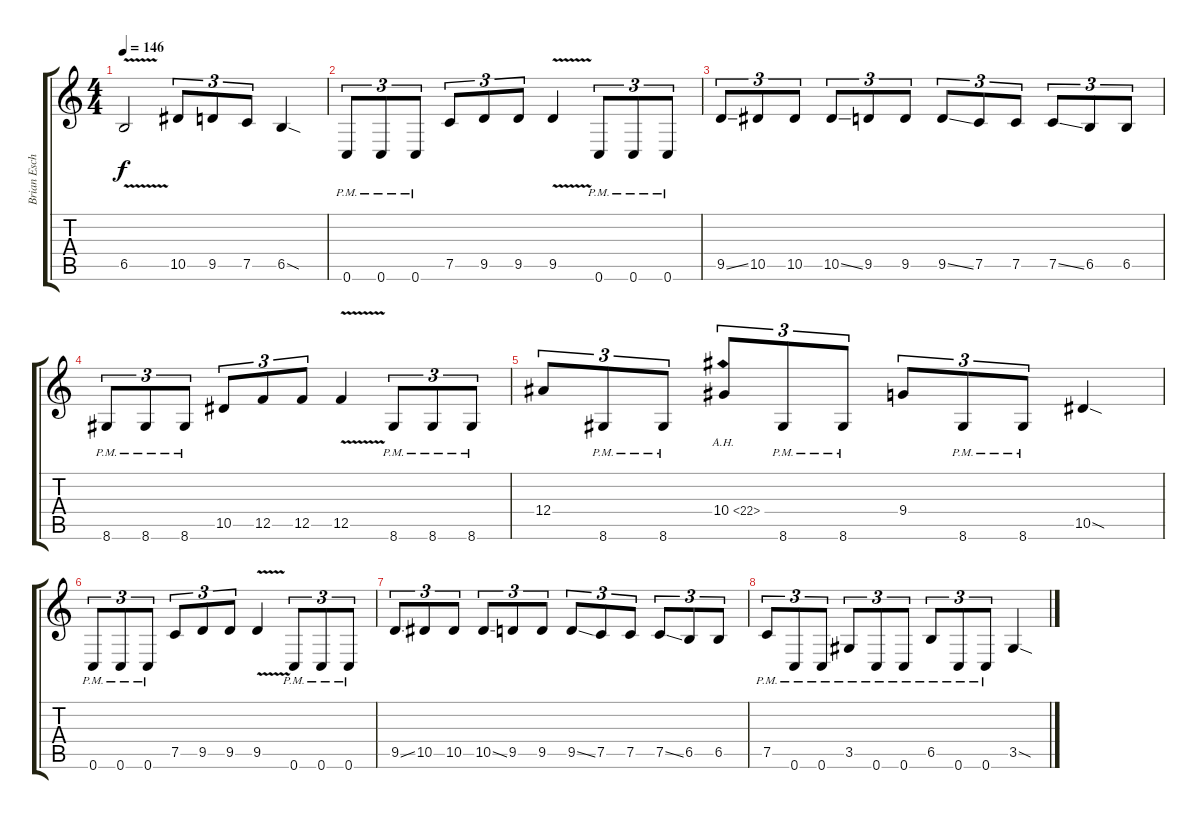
\track ("Brian Eschbach (Lead Guitar)" "Brian Esch") {instrument distortionguitar}
\staff {score tabs}
\tuning (C4 G3 Eb3 Bb2 F2 C2) {hide}
\ts (4 4)
\tempo 146
\clef g2
\ks c
6.5{v}.2{dy f} 10.5.8{tu (3 2)} 9.5.8{tu (3 2)} 7.5.8{tu (3 2)} 6.5{sod}.4 |
0.6{pm}.8{tu (3 2)} 0.6{pm}.8{tu (3 2)} 0.6{pm}.8{tu (3 2)} 7.5.8{tu (3 2)} 9.5.8{tu (3 2)} 9.5.8{tu (3 2)} 9.5{v}.4 0.6{pm}.8{tu (3 2)} 0.6{pm}.8{tu (3 2)} 0.6{pm}.8{tu (3 2)} |
9.5{ss}.8{tu (3 2)} 10.5.8{tu (3 2)} 10.5.8{tu (3 2)} 10.5{ss}.8{tu (3 2)} 9.5.8{tu (3 2)} 9.5.8{tu (3 2)} 9.5{ss}.8{tu (3 2)} 7.5.8{tu (3 2)} 7.5.8{tu (3 2)} 7.5{ss}.8{tu (3 2)} 6.5.8{tu (3 2)} 6.5.8{tu (3 2)} |
8.6{pm}.8{tu (3 2)} 8.6{pm}.8{tu (3 2)} 8.6{pm}.8{tu (3 2)} 10.5.8{tu (3 2)} 12.5.8{tu (3 2)} 12.5.8{tu (3 2)} 12.5{v}.4 8.6{pm}.8{tu (3 2)} 8.6{pm}.8{tu (3 2)} 8.6{pm}.8{tu (3 2)} |
12.4.8{tu (3 2)} 8.6{pm}.8{tu (3 2)} 8.6{pm}.8{tu (3 2)} 10.4{ah 12}.8{tu (3 2)} 8.6{pm}.8{tu (3 2)} 8.6{pm}.8{tu (3 2)} 9.4.8{tu (3 2)} 8.6{pm}.8{tu (3 2)} 8.6{pm}.8{tu (3 2)} 10.5{sod}.4 |
0.6{pm}.8{tu (3 2)} 0.6{pm}.8{tu (3 2)} 0.6{pm}.8{tu (3 2)} 7.5.8{tu (3 2)} 9.5.8{tu (3 2)} 9.5.8{tu (3 2)} 9.5{v}.4 0.6{pm}.8{tu (3 2)} 0.6{pm}.8{tu (3 2)} 0.6{pm}.8{tu (3 2)} |
9.5{ss}.8{tu (3 2)} 10.5.8{tu (3 2)} 10.5.8{tu (3 2)} 10.5{ss}.8{tu (3 2)} 9.5.8{tu (3 2)} 9.5.8{tu (3 2)} 9.5{ss}.8{tu (3 2)} 7.5.8{tu (3 2)} 7.5.8{tu (3 2)} 7.5{ss}.8{tu (3 2)} 6.5.8{tu (3 2)} 6.5.8{tu (3 2)} |
7.5{pm}.8{tu (3 2)} 0.6{pm}.8{tu (3 2)} 0.6{pm}.8{tu (3 2)} 3.5{pm}.8{tu (3 2)} 0.6{pm}.8{tu (3 2)} 0.6{pm}.8{tu (3 2)} 6.5{pm}.8{tu (3 2)} 0.6{pm}.8{tu (3 2)} 0.6{pm}.8{tu (3 2)} 3.5{sod}.4
